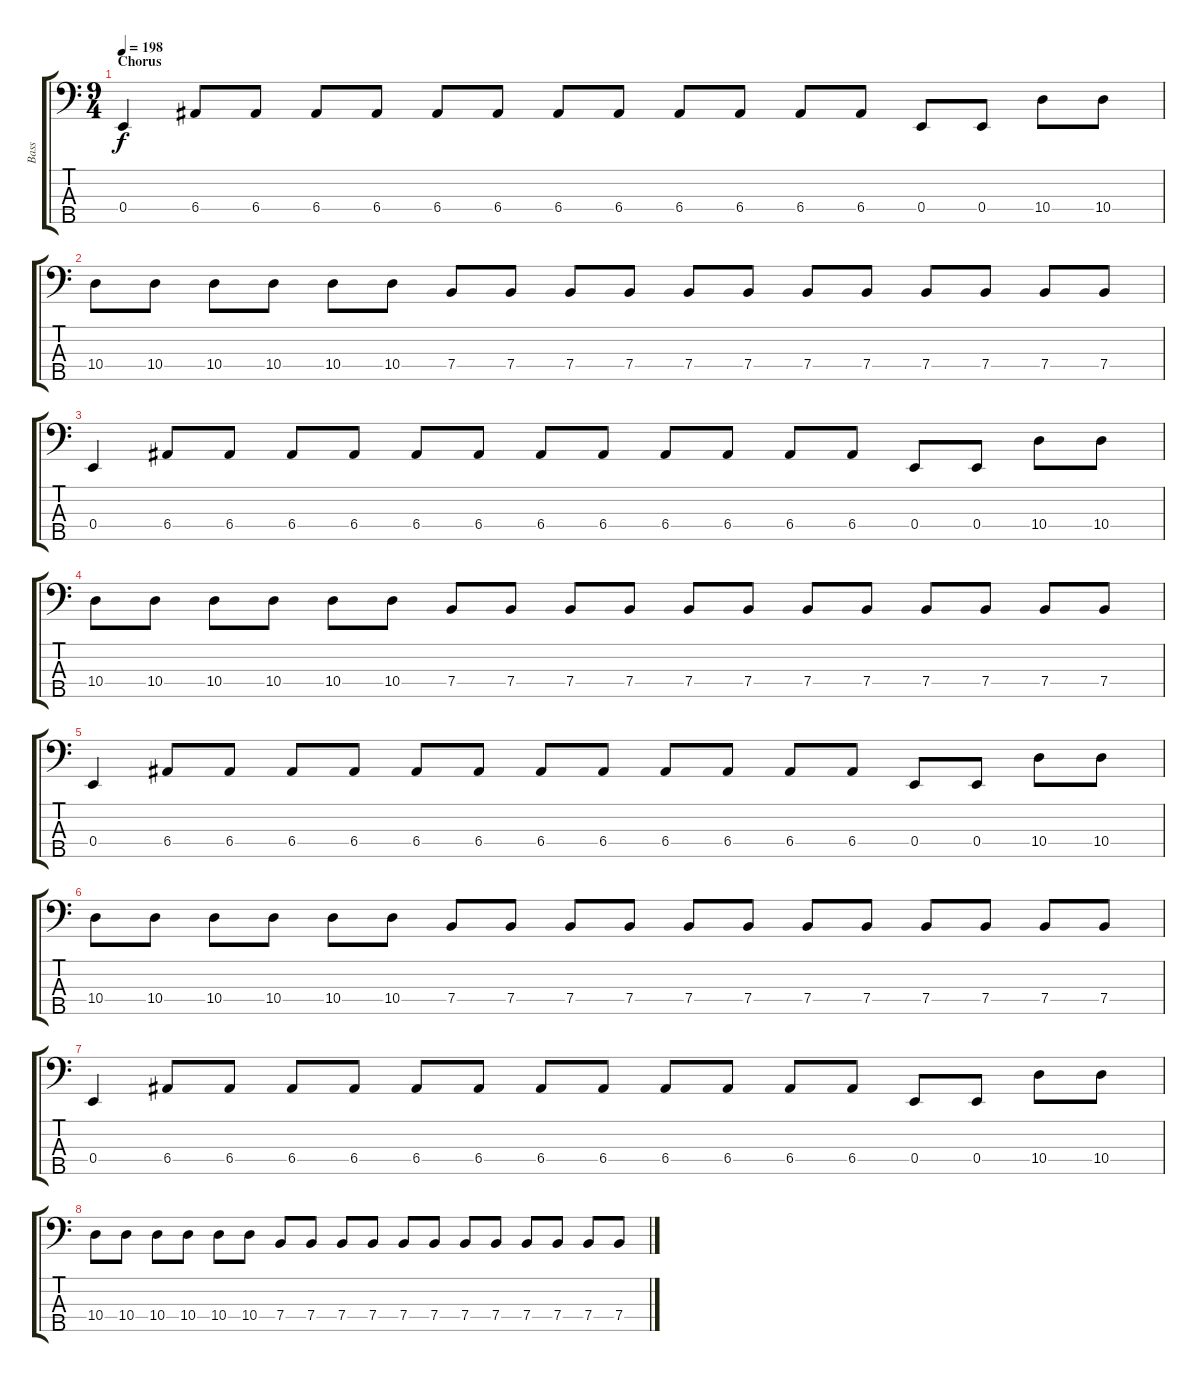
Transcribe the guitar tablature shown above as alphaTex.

\track ("Bass" "Bass") {instrument electricbassfinger}
\staff {score tabs}
\tuning (G2 D2 A1 E1 B0) {hide}
\ts (9 4)
\section ("" "Chorus")
\tempo 198
\clef f4
\ks c
0.4.4{dy f} 6.4.8 6.4.8 6.4.8 6.4.8 6.4.8 6.4.8 6.4.8 6.4.8 6.4.8 6.4.8 6.4.8 6.4.8 0.4.8 0.4.8 10.4.8 10.4.8 |
10.4.8 10.4.8 10.4.8 10.4.8 10.4.8 10.4.8 7.4.8 7.4.8 7.4.8 7.4.8 7.4.8 7.4.8 7.4.8 7.4.8 7.4.8 7.4.8 7.4.8 7.4.8 |
0.4.4 6.4.8 6.4.8 6.4.8 6.4.8 6.4.8 6.4.8 6.4.8 6.4.8 6.4.8 6.4.8 6.4.8 6.4.8 0.4.8 0.4.8 10.4.8 10.4.8 |
10.4.8 10.4.8 10.4.8 10.4.8 10.4.8 10.4.8 7.4.8 7.4.8 7.4.8 7.4.8 7.4.8 7.4.8 7.4.8 7.4.8 7.4.8 7.4.8 7.4.8 7.4.8 |
0.4.4 6.4.8 6.4.8 6.4.8 6.4.8 6.4.8 6.4.8 6.4.8 6.4.8 6.4.8 6.4.8 6.4.8 6.4.8 0.4.8 0.4.8 10.4.8 10.4.8 |
10.4.8 10.4.8 10.4.8 10.4.8 10.4.8 10.4.8 7.4.8 7.4.8 7.4.8 7.4.8 7.4.8 7.4.8 7.4.8 7.4.8 7.4.8 7.4.8 7.4.8 7.4.8 |
0.4.4 6.4.8 6.4.8 6.4.8 6.4.8 6.4.8 6.4.8 6.4.8 6.4.8 6.4.8 6.4.8 6.4.8 6.4.8 0.4.8 0.4.8 10.4.8 10.4.8 |
10.4.8 10.4.8 10.4.8 10.4.8 10.4.8 10.4.8 7.4.8 7.4.8 7.4.8 7.4.8 7.4.8 7.4.8 7.4.8 7.4.8 7.4.8 7.4.8 7.4.8 7.4.8
